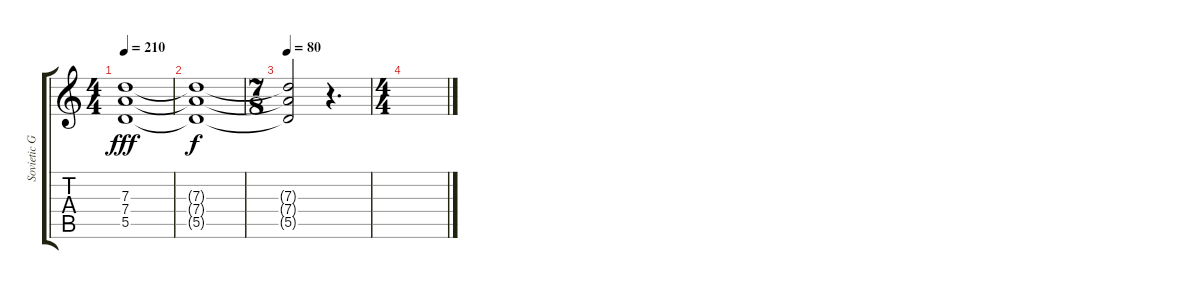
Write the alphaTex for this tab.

\track ("Sovietic Guitarist2" "Sovietic G") {instrument overdrivenguitar}
\staff {score tabs}
\tuning (E4 B3 G3 D3 A2 E2) {hide}
\ts (4 4)
\tempo 210
\clef g2
\ks c
(7.3 7.4 5.5).1{dy fff} |
(7.3{t} 7.4{t} 5.5{t}).1{dy f} |
\ts (7 8)
\tempo 80
(7.3{t} 7.4{t} 5.5{t}).2 r.4{d} |
\ts (4 4)
